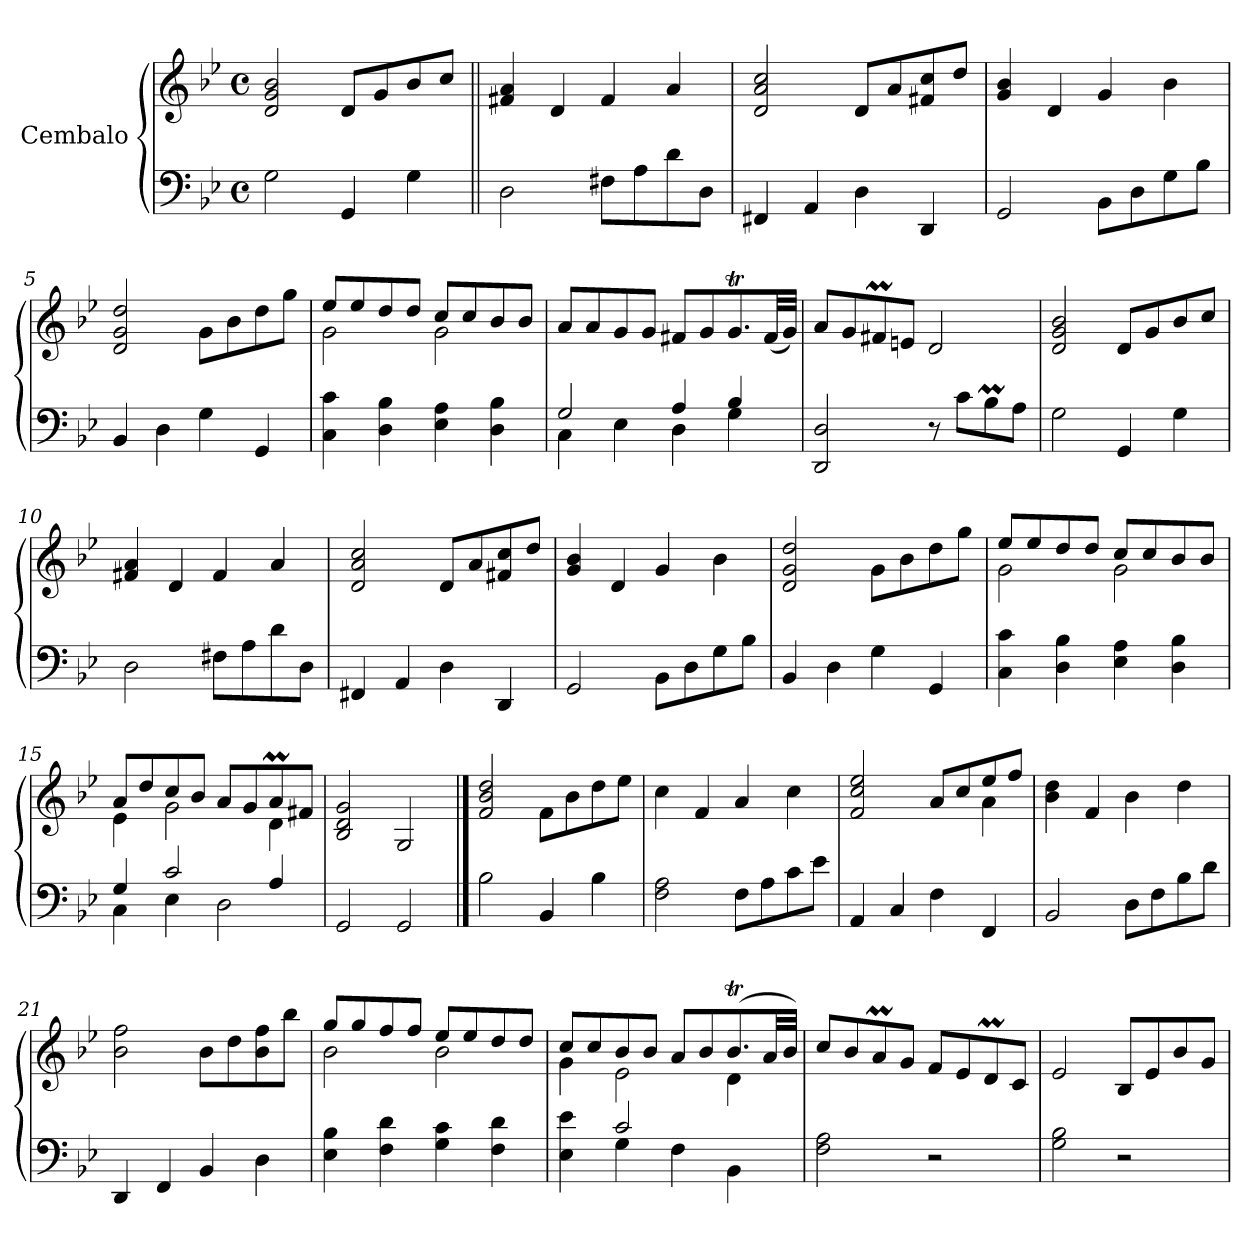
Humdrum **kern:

**kern	**kern
*part1	*part1
*staff2	*staff1
*I"Cembalo	*
*clefF4	*clefG2
*k[b-e-]	*k[b-e-]
*M4/4	*M4/4
*met(c)	*met(c)
*MM144	*MM144
=1	=1
2G\	2d/ 2g/ 2b-/
4GG/	8d/L
.	8g/
4G\	8b-/
.	8cc/J
=2||	=2||
2D\	4f#X/ 4a/
.	4d/
8F#X\L	4f#/
8A\	.
8d\	4a/
8D\J	.
=3	=3
4FF#X/	2d/ 2a/ 2cc/
4AA/	.
4D\	8d/L
.	8a/
4DD/	8f#X/ 8cc/
.	8dd/J
=4	=4
2GG/	4g/ 4b-/
.	4d/
8BB-\L	4g/
8D\	.
8G\	4b-\
8B-\J	.
=5	=5
4BB-/	2d/ 2g/ 2dd/
4D\	.
4G\	8g\L
.	8b-\
4GG/	8dd\
.	8gg\J
!!LO:LB:g=z
=6	=6
*	*^
4C\ 4c\	8ee-/L	2g\
.	8ee-/	.
4D\ 4B-\	8dd/	.
.	8dd/J	.
4E-\ 4A\	8cc/L	2g\
.	8cc/	.
4D\ 4B-\	8b-/	.
.	8b-/J	.
*	*v	*v
=7	=7
*^	*
2G/	4C\	8a/L
.	.	8a/
.	4E-\	8g/
.	.	8g/J
4A/	4D\	8f#X/L
.	.	8g/
4B-/	4G\	8.gT/
.	.	(32f#/LL
.	.	32g/JJJ)
*v	*v	*
=8	=8
2DD/ 2D/	8a/L
.	8g/
.	8f#Xm/
.	8en/J
8r	2d/
8c\L	.
8B-M\	.
8A\J	.
=9	=9
2G\	2d/ 2g/ 2b-/
4GG/	8d/L
.	8g/
4G\	8b-/
.	8cc/J
!!LO:LB:g=z
=10	=10
2D\	4f#X/ 4a/
.	4d/
8F#X\L	4f#/
8A\	.
8d\	4a/
8D\J	.
=11	=11
4FF#X/	2d/ 2a/ 2cc/
4AA/	.
4D\	8d/L
.	8a/
4DD/	8f#X/ 8cc/
.	8dd/J
=12	=12
2GG/	4g/ 4b-/
.	4d/
8BB-\L	4g/
8D\	.
8G\	4b-\
8B-\J	.
=13	=13
4BB-/	2d/ 2g/ 2dd/
4D\	.
4G\	8g\L
.	8b-\
4GG/	8dd\
.	8gg\J
=14	=14
*	*^
4C\ 4c\	8ee-/L	2g\
.	8ee-/	.
4D\ 4B-\	8dd/	.
.	8dd/J	.
4E-\ 4A\	8cc/L	2g\
.	8cc/	.
4D\ 4B-\	8b-/	.
.	8b-/J	.
!!LO:LB:g=z	!!
=15	=15	=15
*^	*	*
4G/	4C\	8a/L	4e-\
.	.	8dd/	.
2c/	4E-\	8cc/	2g\
.	.	8b-/J	.
.	2D\	8a/L	.
.	.	8g/	.
4A/	.	8am/	4d\
.	.	8f#X/J	.
*v	*v	*	*
*	*v	*v
=16	=16
2GG/	2B-/ 2d/ 2g/
2GG/	2G/
==17	==17
2B-\	2f/ 2b-/ 2dd/
4BB-/	8f\L
.	8b-\
4B-\	8dd\
.	8ee-\J
=18	=18
2F\ 2A\	4cc\
.	4f/
8F\L	4a/
8A\	.
8c\	4cc\
8e-\J	.
=19	=19
*	*^
4AA/	2f/ 2cc/ 2ee-/	2.rddyy
4C/	.	.
4F\	8a/L	.
.	8cc/	.
4FF/	8ee-/	4a\
.	8ff/J	.
*	*v	*v
!!LO:LB:g=z
=20	=20
2BB-/	4b-\ 4dd\
.	4f/
8D\L	4b-\
8F\	.
8B-\	4dd\
8d\J	.
=21	=21
4DD/	2b-\ 2ff\
4FF/	.
4BB-/	8b-\L
.	8dd\
4D\	8b-\ 8ff\
.	8bb-\J
=22	=22
*	*^
4E-\ 4B-\	8gg/L	2b-\
.	8gg/	.
4F\ 4d\	8ff/	.
.	8ff/J	.
4G\ 4c\	8ee-/L	2b-\
.	8ee-/	.
4F\ 4d\	8dd/	.
.	8dd/J	.
=23	=23	=23
*^	*	*
4E-\ 4e-\	4rBByy	8cc/L	4g\
.	.	8cc/	.
2c/	4G\	8b-/	2e-\
.	.	8b-/J	.
.	4F\	8a/L	.
.	.	8b-/	.
4ryy	4BB-\	(8.b-T/	4d\
.	.	32a/LL	.
.	.	32b-/JJJ)	.
*v	*v	*	*
*	*v	*v
=24	=24
2F\ 2A\	8cc/L
.	8b-/
.	8am/
.	8g/J
2r	8f/L
.	8e-/
.	8dm/
.	8c/J
!!LO:PB:g=z
=25	=25
2G\ 2B-\	2e-/
2r	8B-/L
.	8e-/
.	8b-/
.	8g/J
=	=
*-	*-
